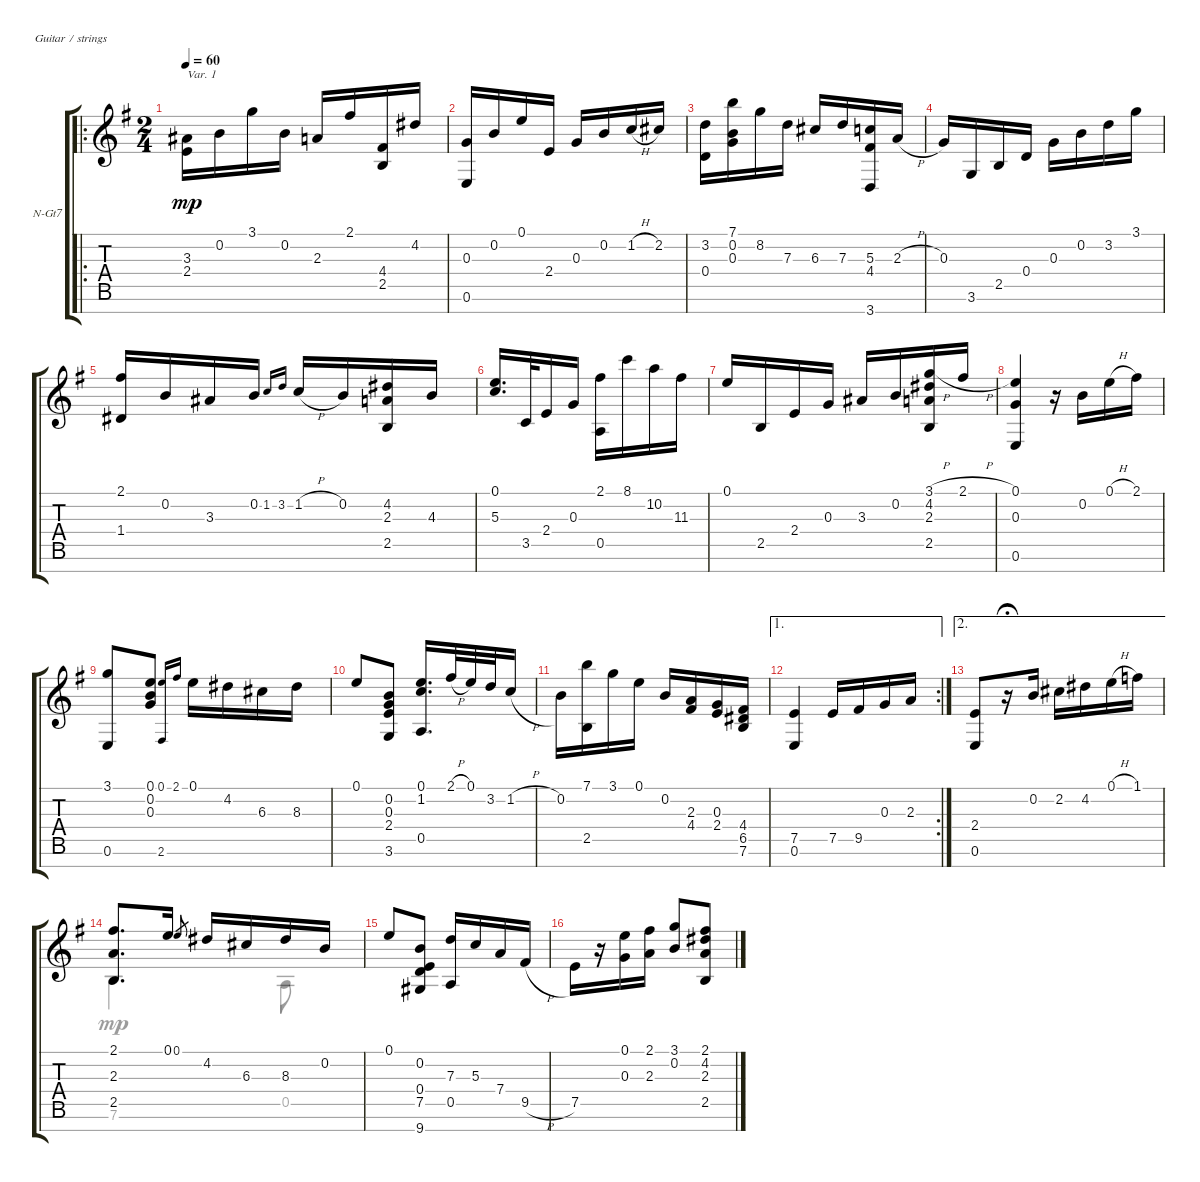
\defaultSystemsLayout 4
\bracketExtendMode groupsimilarinstruments
\firstSystemTrackNameOrientation horizontal
\otherSystemsTrackNameOrientation horizontal
\track ("Nylon Guitar" "N-Gt7") {instrument acousticguitarnylon}
\staff {score tabs}
\tuning (E4 B3 G3 D3 A2 E2 B1)
\voice
\ro
\ts (2 4)
\tempo 60
\clef g2
\ks g
(3.3 2.4).16{txt "Var. 1" dy mp} 0.2.16 3.1.16 0.2.16 2.3.16 2.1.16 (4.4 2.5).16 4.2.16 |
(0.3 0.6).16 0.2.16 0.1.16 2.4.16 0.3.16 0.2.16 1.2{h}.16 2.2.16 |
(3.2 0.4).16 (0.3 0.2 7.1).16 8.2.16 7.3.16 6.3.16 7.3.16 (5.3 4.4 3.7).16 2.3{h}.16 |
0.3.16 3.6.16 2.5.16 0.4.16 0.3.16 0.2.16 3.2.16 3.1.16 |
(2.1 1.4).16 0.2.16 3.3.16 0.2.16 1.2.16{gr onbeat} 3.2.16{gr onbeat} 1.2{h}.16 0.2.16 (4.2 2.3 2.5).16 4.3.16 |
(0.1 5.3).16{d} 3.5.32 2.4.16 0.3.16 (0.5 2.1).16 8.1.16 10.2.16 11.3.16 |
0.1.16 2.5.16 2.4.16 0.3.16 3.3.16 0.2.16 (3.1{h} 4.2 2.3 2.5).16 2.1{h}.16 |
(0.1 0.3 0.6).4 r.16 0.2.16 0.1{h}.16 2.1.16 |
(3.1 0.6).8 (0.3 0.2 0.1).8 (0.1 2.6).16{gr onbeat} 2.1.16{gr onbeat} 0.1.16 4.2.16 6.3.16 8.3.16 |
0.1.8 (0.2 0.3 2.4 3.6).8 (0.1 1.2 0.5).16{d} 2.1{h}.32 0.1.32 3.2.32 1.2{h}.16 |
0.2.16 (2.5 7.1).16 3.1.16 0.1.16 0.2.16 (2.3 4.4).16 (0.3 2.4).16 (4.4 6.5 7.6).16 |
\ae 1
\rc 2
(7.5 0.6).4 7.5.16 9.5.16 0.3.16 2.3.16 |
\ae 2
(2.4 0.6).8 r.16{fermata (medium 0.5)} 0.2.16 2.2.16 4.2.16 0.1{h}.16 1.1.16 |
(2.1 2.3 2.5).8{d} 0.1.16 0.1.8{gr} 4.2.16 6.3.16 8.3.16 0.2.16 |
0.1.8 (0.2 0.4 7.5 9.7).8 (0.5 7.3).16 5.3.16 7.4.16 9.5{h}.16 |
7.5.16 r.16 (0.3 0.1).16 (2.1 2.3).16 (0.2 3.1).8 (2.1 4.2 2.3 2.5).8
\voice
\clef g2
\ottava regular
\simile none
\ks g
|
|
|
|
|
|
|
|
|
|
|
|
|
7.6.4{d} 0.5.8 |
|
